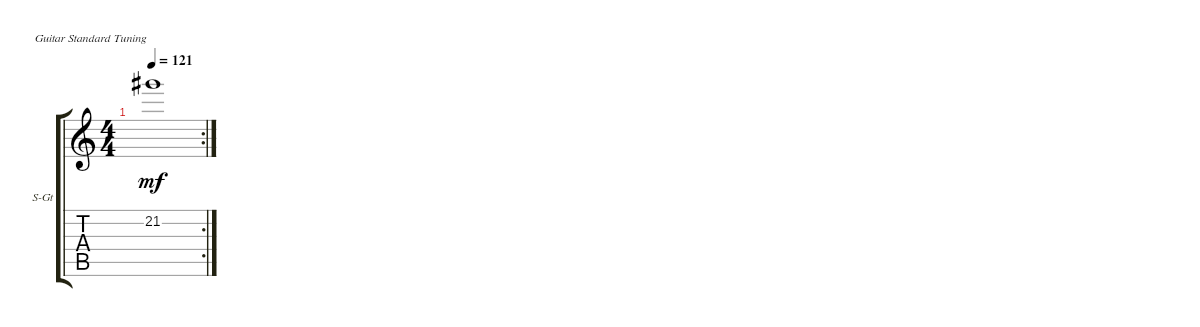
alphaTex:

\defaultSystemsLayout 4
\bracketExtendMode groupsimilarinstruments
\firstSystemTrackNameOrientation horizontal
\otherSystemsTrackNameOrientation horizontal
\track ("Syth" "S-Gt") {instrument acousticguitarsteel}
\staff {score tabs}
\tuning (E4 B3 G3 D3 A2 E2)
\rc 2
\ts (4 4)
\tempo 121
\clef g2
\ks c
21.2.1{dy mf}
